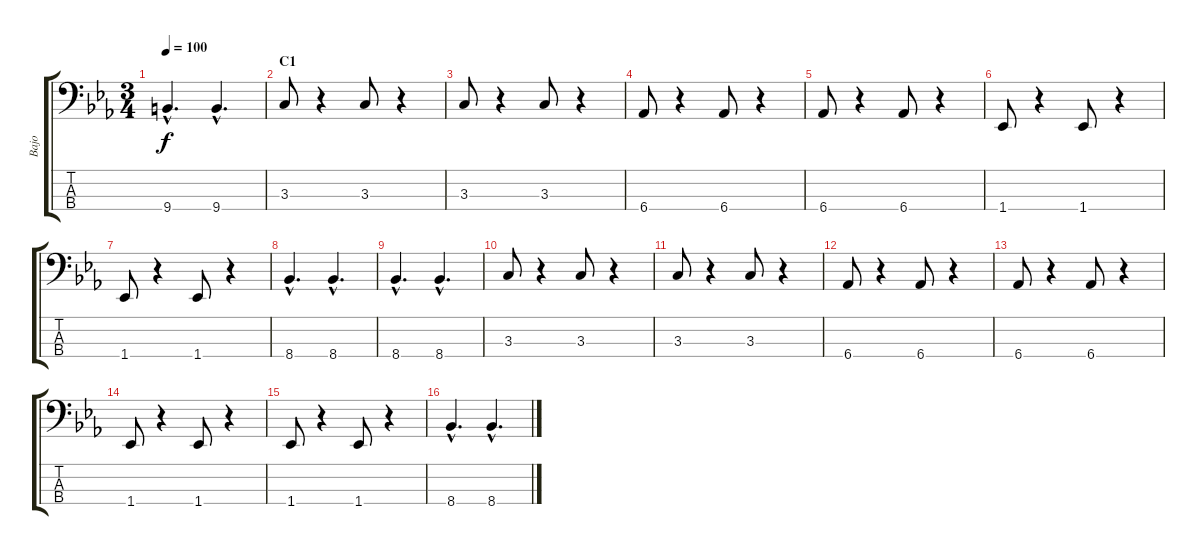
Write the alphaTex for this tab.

\track ("Bajo" "Bajo") {instrument electricbasspick}
\staff {score tabs}
\tuning (G2 D2 A1 D1) {hide}
\ts (3 4)
\tempo 100
\clef f4
\ks eb
9.4{hac}.4{d dy f} 9.4{hac}.4{d} |
\section ("" "C1")
3.3.8 r.4 3.3.8 r.4 |
3.3.8 r.4 3.3.8 r.4 |
6.4.8 r.4 6.4.8 r.4 |
6.4.8 r.4 6.4.8 r.4 |
1.4.8 r.4 1.4.8 r.4 |
1.4.8 r.4 1.4.8 r.4 |
8.4{hac}.4{d} 8.4{hac}.4{d} |
8.4{hac}.4{d} 8.4{hac}.4{d} |
3.3.8 r.4 3.3.8 r.4 |
3.3.8 r.4 3.3.8 r.4 |
6.4.8 r.4 6.4.8 r.4 |
6.4.8 r.4 6.4.8 r.4 |
1.4.8 r.4 1.4.8 r.4 |
1.4.8 r.4 1.4.8 r.4 |
8.4{hac}.4{d} 8.4{hac}.4{d}
